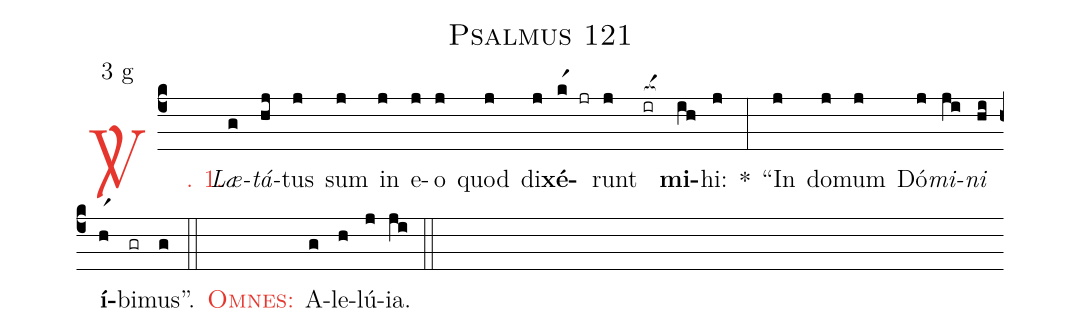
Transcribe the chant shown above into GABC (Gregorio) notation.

name: Psalmus 121;
mode: 3;
mode-differentia: g;
%%
(c4)

<c><sp>V/</sp>. 1.</c>() <i>Læ</i>(g)<i>tá</i>(hj)tus(j) sum(j) in(j) e(j)o(j) quod(j) di(j)<b>xé</b>(kr1 jr)runt(j) <nlba>(ir[ocba:1{])<b>mi</b></nlba>(ih[ocba:0}])hi:(j) *(:) ``In(j) do(j)mum(j) Dó(j)<i>mi</i>(ji)<i>ni</i>(hi) <nlba><b>í</b>(hr1)bi(gr)mus''.</nlba>(g)

(::)

<nlba><c><sc>Omnes</sc>:</c>() A</nlba>(g)le(h)lú(j)ia.(ji)

(::)
